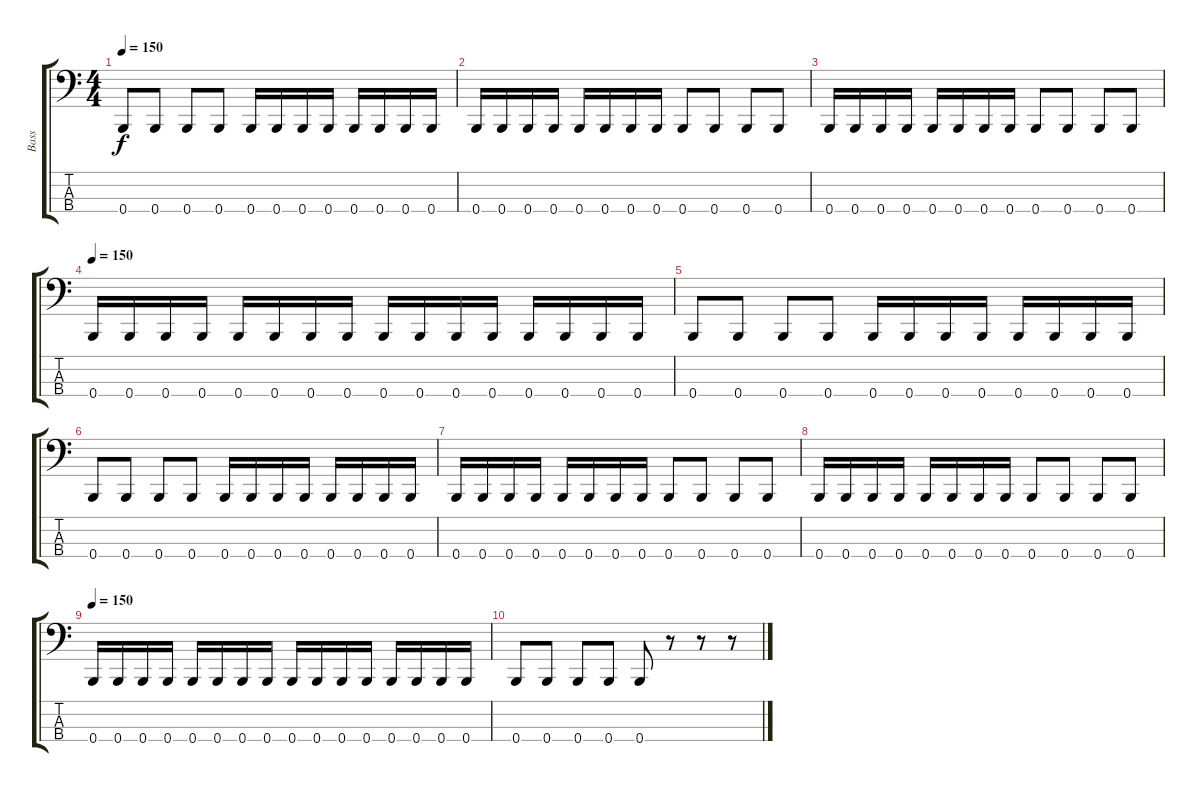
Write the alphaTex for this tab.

\track ("Bass" "Bass") {instrument electricbasspick}
\staff {score tabs}
\tuning (D2 A1 E1 B0) {hide}
\ts (4 4)
\tempo 150
\clef f4
\ks c
0.4.8{dy f} 0.4.8 0.4.8 0.4.8 0.4.16 0.4.16 0.4.16 0.4.16 0.4.16 0.4.16 0.4.16 0.4.16 |
0.4.16 0.4.16 0.4.16 0.4.16 0.4.16 0.4.16 0.4.16 0.4.16 0.4.8 0.4.8 0.4.8 0.4.8 |
0.4.16 0.4.16 0.4.16 0.4.16 0.4.16 0.4.16 0.4.16 0.4.16 0.4.8 0.4.8 0.4.8 0.4.8 |
\tempo 150
0.4.16 0.4.16 0.4.16 0.4.16 0.4.16 0.4.16 0.4.16 0.4.16 0.4.16 0.4.16 0.4.16 0.4.16 0.4.16 0.4.16 0.4.16 0.4.16 |
0.4.8 0.4.8 0.4.8 0.4.8 0.4.16 0.4.16 0.4.16 0.4.16 0.4.16 0.4.16 0.4.16 0.4.16 |
0.4.8 0.4.8 0.4.8 0.4.8 0.4.16 0.4.16 0.4.16 0.4.16 0.4.16 0.4.16 0.4.16 0.4.16 |
0.4.16 0.4.16 0.4.16 0.4.16 0.4.16 0.4.16 0.4.16 0.4.16 0.4.8 0.4.8 0.4.8 0.4.8 |
0.4.16 0.4.16 0.4.16 0.4.16 0.4.16 0.4.16 0.4.16 0.4.16 0.4.8 0.4.8 0.4.8 0.4.8 |
\tempo 150
0.4.16 0.4.16 0.4.16 0.4.16 0.4.16 0.4.16 0.4.16 0.4.16 0.4.16 0.4.16 0.4.16 0.4.16 0.4.16 0.4.16 0.4.16 0.4.16 |
0.4.8 0.4.8 0.4.8 0.4.8 0.4.8 r.8 r.8 r.8
